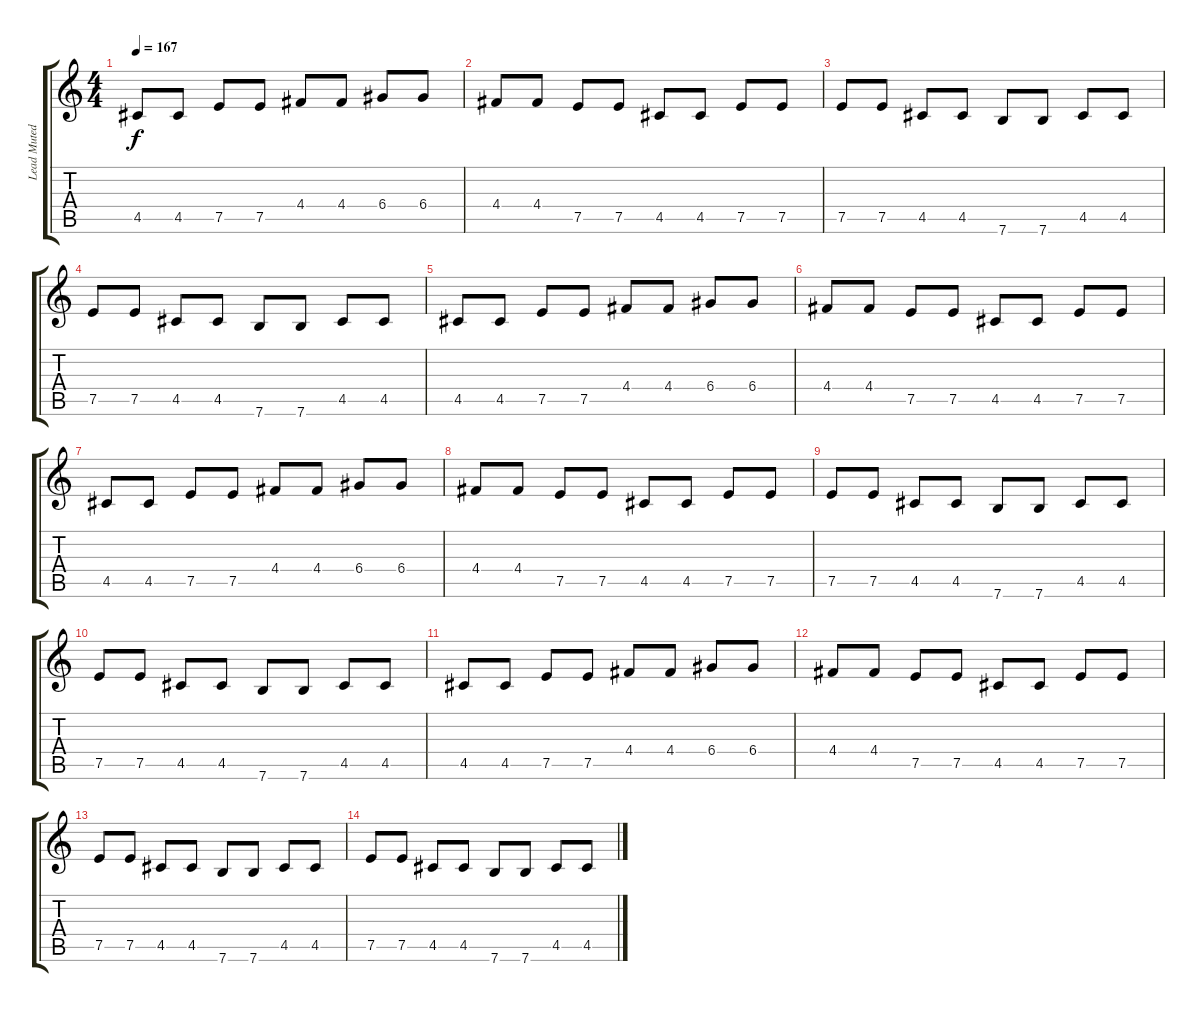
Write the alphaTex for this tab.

\track ("Lead Muted Guitar" "Lead Muted") {instrument electricguitarmuted}
\staff {score tabs}
\tuning (E4 B3 G3 D3 A2 E2) {hide}
\ts (4 4)
\tempo 167
\clef g2
\ks c
4.5.8{dy f} 4.5.8 7.5.8 7.5.8 4.4.8 4.4.8 6.4.8 6.4.8 |
4.4.8 4.4.8 7.5.8 7.5.8 4.5.8 4.5.8 7.5.8 7.5.8 |
7.5.8 7.5.8 4.5.8 4.5.8 7.6.8 7.6.8 4.5.8 4.5.8 |
7.5.8 7.5.8 4.5.8 4.5.8 7.6.8 7.6.8 4.5.8{volume 11} 4.5.8 |
4.5.8 4.5.8 7.5.8 7.5.8 4.4.8 4.4.8 6.4.8 6.4.8 |
4.4.8 4.4.8 7.5.8 7.5.8 4.5.8 4.5.8 7.5.8 7.5.8 |
4.5.8 4.5.8 7.5.8 7.5.8 4.4.8 4.4.8 6.4.8 6.4.8 |
4.4.8 4.4.8 7.5.8 7.5.8 4.5.8 4.5.8 7.5.8 7.5.8 |
7.5.8 7.5.8 4.5.8 4.5.8 7.6.8 7.6.8 4.5.8 4.5.8 |
7.5.8 7.5.8 4.5.8 4.5.8 7.6.8 7.6.8 4.5.8{volume 11} 4.5.8 |
4.5.8 4.5.8 7.5.8 7.5.8 4.4.8 4.4.8 6.4.8 6.4.8 |
4.4.8 4.4.8 7.5.8 7.5.8 4.5.8 4.5.8 7.5.8 7.5.8 |
7.5.8 7.5.8 4.5.8 4.5.8 7.6.8 7.6.8 4.5.8 4.5.8 |
7.5.8 7.5.8 4.5.8 4.5.8 7.6.8 7.6.8 4.5.8 4.5.8
